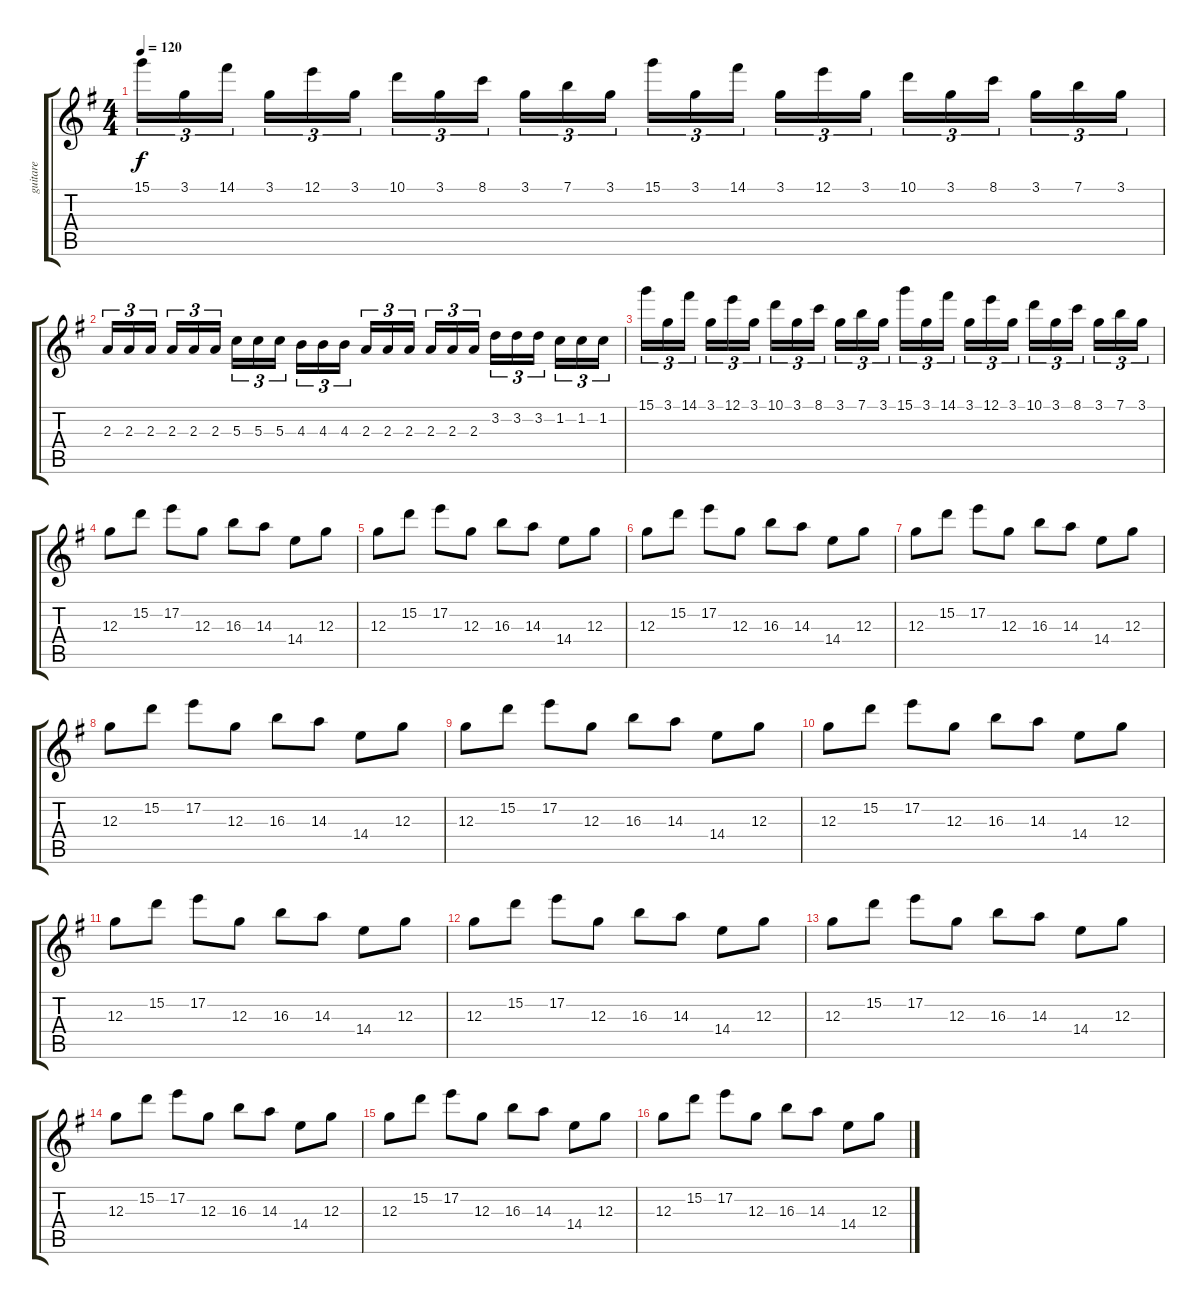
\track ("guitare" "guitare") {instrument distortionguitar}
\staff {score tabs}
\tuning (E4 B3 G3 D3 A2 E2) {hide}
\ts (4 4)
\tempo 120
\clef g2
\ks g
15.1.16{tu (3 2) dy f} 3.1.16{tu (3 2)} 14.1.16{tu (3 2)} 3.1.16{tu (3 2)} 12.1.16{tu (3 2)} 3.1.16{tu (3 2)} 10.1.16{tu (3 2)} 3.1.16{tu (3 2)} 8.1.16{tu (3 2)} 3.1.16{tu (3 2)} 7.1.16{tu (3 2)} 3.1.16{tu (3 2)} 15.1.16{tu (3 2)} 3.1.16{tu (3 2)} 14.1.16{tu (3 2)} 3.1.16{tu (3 2)} 12.1.16{tu (3 2)} 3.1.16{tu (3 2)} 10.1.16{tu (3 2)} 3.1.16{tu (3 2)} 8.1.16{tu (3 2)} 3.1.16{tu (3 2)} 7.1.16{tu (3 2)} 3.1.16{tu (3 2)} |
2.3.16{tu (3 2)} 2.3.16{tu (3 2)} 2.3.16{tu (3 2)} 2.3.16{tu (3 2)} 2.3.16{tu (3 2)} 2.3.16{tu (3 2)} 5.3.16{tu (3 2)} 5.3.16{tu (3 2)} 5.3.16{tu (3 2)} 4.3.16{tu (3 2)} 4.3.16{tu (3 2)} 4.3.16{tu (3 2)} 2.3.16{tu (3 2)} 2.3.16{tu (3 2)} 2.3.16{tu (3 2)} 2.3.16{tu (3 2)} 2.3.16{tu (3 2)} 2.3.16{tu (3 2)} 3.2.16{tu (3 2)} 3.2.16{tu (3 2)} 3.2.16{tu (3 2)} 1.2.16{tu (3 2)} 1.2.16{tu (3 2)} 1.2.16{tu (3 2)} |
15.1.16{tu (3 2)} 3.1.16{tu (3 2)} 14.1.16{tu (3 2)} 3.1.16{tu (3 2)} 12.1.16{tu (3 2)} 3.1.16{tu (3 2)} 10.1.16{tu (3 2)} 3.1.16{tu (3 2)} 8.1.16{tu (3 2)} 3.1.16{tu (3 2)} 7.1.16{tu (3 2)} 3.1.16{tu (3 2)} 15.1.16{tu (3 2)} 3.1.16{tu (3 2)} 14.1.16{tu (3 2)} 3.1.16{tu (3 2)} 12.1.16{tu (3 2)} 3.1.16{tu (3 2)} 10.1.16{tu (3 2)} 3.1.16{tu (3 2)} 8.1.16{tu (3 2)} 3.1.16{tu (3 2)} 7.1.16{tu (3 2)} 3.1.16{tu (3 2)} |
12.3.8{instrument distortionguitar} 15.2.8 17.2.8 12.3.8 16.3.8 14.3.8 14.4.8 12.3.8 |
12.3.8 15.2.8 17.2.8 12.3.8 16.3.8 14.3.8 14.4.8 12.3.8 |
12.3.8 15.2.8 17.2.8 12.3.8 16.3.8 14.3.8 14.4.8 12.3.8 |
12.3.8 15.2.8 17.2.8 12.3.8 16.3.8 14.3.8 14.4.8 12.3.8 |
12.3.8 15.2.8 17.2.8 12.3.8 16.3.8 14.3.8 14.4.8 12.3.8 |
12.3.8 15.2.8 17.2.8 12.3.8 16.3.8 14.3.8 14.4.8 12.3.8 |
12.3.8 15.2.8 17.2.8 12.3.8 16.3.8 14.3.8 14.4.8 12.3.8 |
12.3.8 15.2.8 17.2.8 12.3.8 16.3.8 14.3.8 14.4.8 12.3.8 |
12.3.8{instrument distortionguitar} 15.2.8 17.2.8 12.3.8 16.3.8 14.3.8 14.4.8 12.3.8 |
12.3.8 15.2.8 17.2.8 12.3.8 16.3.8 14.3.8 14.4.8 12.3.8 |
12.3.8 15.2.8 17.2.8 12.3.8 16.3.8 14.3.8 14.4.8 12.3.8 |
12.3.8 15.2.8 17.2.8 12.3.8 16.3.8 14.3.8 14.4.8 12.3.8 |
12.3.8 15.2.8 17.2.8 12.3.8 16.3.8 14.3.8 14.4.8 12.3.8
